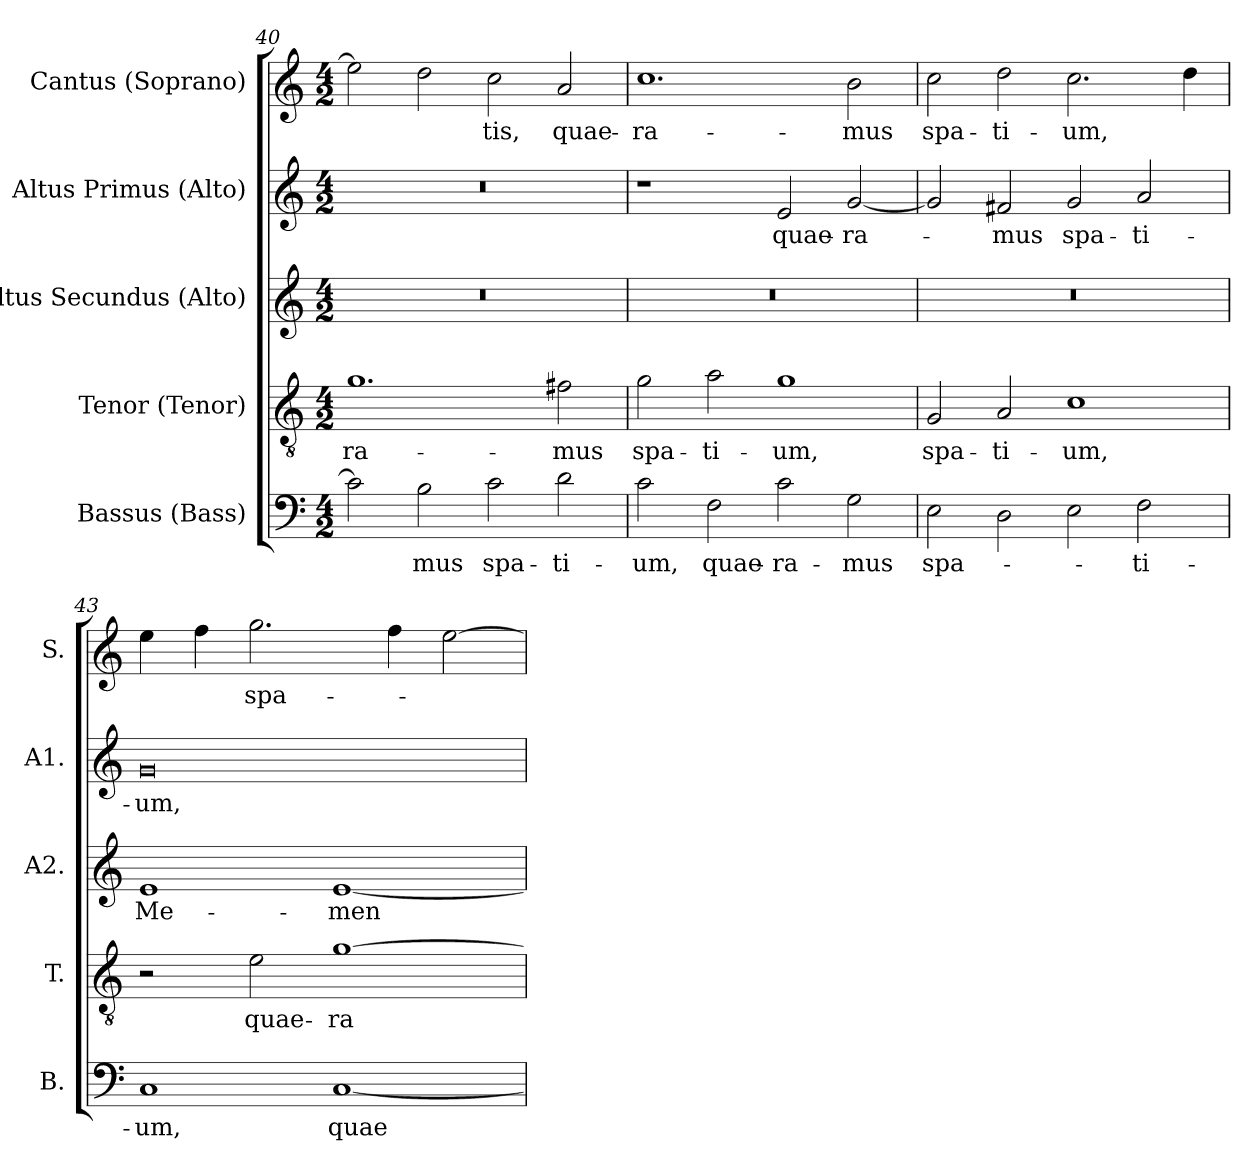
**kern	**text	**kern	**text	**kern	**text	**kern	**text	**kern	**text
*part5	*part5	*part4	*part4	*part3	*part3	*part2	*part2	*part1	*part1
*staff5	*staff5	*staff4	*staff4	*staff3	*staff3	*staff2	*staff2	*staff1	*staff1
*I"Bassus (Bass)	*	*I"Tenor (Tenor)	*	*I"Altus Secundus (Alto)	*	*I"Altus Primus (Alto)	*	*I"Cantus (Soprano)	*
*I'B.	*	*I'T.	*	*I'A2.	*	*I'A1.	*	*I'S.	*
!!LO:LB:g=z
*clefF4	*	*clefGv2	*	*clefG2	*	*clefG2	*	*clefG2	*
*	*	*ITrd7c12	*	*	*	*	*	*	*
*k[]	*	*k[]	*	*k[]	*	*k[]	*	*k[]	*
*C:	*	*C:	*	*C:	*	*C:	*	*C:	*
*M4/2	*	*M4/2	*	*M4/2	*	*M4/2	*	*M4/2	*
=40	=40	=40	=40	=40	=40	=40	=40	=40	=40
!	!	!	!LO:LY:b:color=#000000	!LO:N:vis=1	!	!LO:N:vis=1	!	!	!
2ci\]	.	1.Gi	-ra-	0r	.	0r	.	2eei\]	.
!	!LO:LY:b:color=#000000	!	!	!	!	!	!	!	!
2Bi\	-mus	.	.	.	.	.	.	2ddi\	.
!	!LO:LY:b:color=#000000	!	!	!	!	!	!	!	!
!	!	!	!	!	!	!	!	!	!LO:LY:b:color=#000000
2ci\	spa-	.	.	.	.	.	.	2cci\	-tis,
!	!LO:LY:b:color=#000000	!	!	!	!	!	!	!	!
!	!	!	!LO:LY:b:color=#000000	!	!	!	!	!	!
!	!	!	!	!	!	!	!	!	!LO:LY:b:color=#000000
2di\	-ti-	2F#Xi\	-mus	.	.	.	.	2ai/	quae-
=41	=41	=41	=41	=41	=41	=41	=41	=41	=41
!	!LO:LY:b:color=#000000	!	!	!	!	!	!	!	!
!	!	!	!LO:LY:b:color=#000000	!LO:N:vis=1	!	!	!	!	!
!	!	!	!	!	!	!	!	!	!LO:LY:b:color=#000000
2ci\	-um,	2Gi\	spa-	0r	.	1r	.	1.cci	-ra-
!	!LO:LY:b:color=#000000	!	!	!	!	!	!	!	!
!	!	!	!LO:LY:b:color=#000000	!	!	!	!	!	!
2Fi\	quae-	2Ai\	-ti-	.	.	.	.	.	.
!	!LO:LY:b:color=#000000	!	!	!	!	!	!	!	!
!	!	!	!LO:LY:b:color=#000000	!	!	!	!	!	!
!	!	!	!	!	!	!	!LO:LY:b:color=#000000	!	!
2ci\	-ra-	1Gi	-um,	.	.	2ei/	quae-	.	.
!	!LO:LY:b:color=#000000	!	!	!	!	!	!	!	!
!	!	!	!	!	!	!	!LO:LY:b:color=#000000	!	!
!	!	!	!	!	!	!	!	!	!LO:LY:b:color=#000000
2Gi\	-mus	.	.	.	.	[2gi/	-ra-	2bi\	-mus
=42	=42	=42	=42	=42	=42	=42	=42	=42	=42
!	!LO:LY:b:color=#000000	!	!	!	!	!	!	!	!
!	!	!	!LO:LY:b:color=#000000	!LO:N:vis=1	!	!	!	!	!
!	!	!	!	!	!	!	!	!	!LO:LY:b:color=#000000
2Ei\	spa-	2GGi/	spa-	0r	.	2gi/]	.	2cci\	spa-
!	!	!	!LO:LY:b:color=#000000	!	!	!	!	!	!
!	!	!	!	!	!	!	!LO:LY:b:color=#000000	!	!
!	!	!	!	!	!	!	!	!	!LO:LY:b:color=#000000
2Di\	.	2AAi/	-ti-	.	.	2f#Xi/	-mus	2ddi\	-ti-
!	!	!	!LO:LY:b:color=#000000	!	!	!	!	!	!
!	!	!	!	!	!	!	!LO:LY:b:color=#000000	!	!
!	!	!	!	!	!	!	!	!	!LO:LY:b:color=#000000
2Ei\	.	1Ci	-um,	.	.	2gi/	spa-	2.cci\	-um,
!	!LO:LY:b:color=#000000	!	!	!	!	!	!	!	!
!	!	!	!	!	!	!	!LO:LY:b:color=#000000	!	!
2Fi\	-ti-	.	.	.	.	2ai/	-ti-	.	.
.	.	.	.	.	.	.	.	4ddi\	.
=43	=43	=43	=43	=43	=43	=43	=43	=43	=43
!	!LO:LY:b:color=#000000	!	!	!	!	!	!	!	!
!	!	!	!	!	!LO:LY:b:color=#000000	!	!	!	!
!	!	!	!	!	!	!	!LO:LY:b:color=#000000	!	!
1Ci	-um,	2r	.	1ei	Me-	0gi	-um,	4eei\	.
.	.	.	.	.	.	.	.	4ffi\	.
!	!	!	!LO:LY:b:color=#000000	!	!	!	!	!	!
!	!	!	!	!	!	!	!	!	!LO:LY:b:color=#000000
.	.	2Ei\	quae-	.	.	.	.	2.ggi\	spa-
!	!LO:LY:b:color=#000000	!	!	!	!	!	!	!	!
!	!	!	!LO:LY:b:color=#000000	!	!	!	!	!	!
!	!	!	!	!	!LO:LY:b:color=#000000	!	!	!	!
[1Ci	quae-	[1Gi	-ra-	[1ei	-men-	.	.	.	.
.	.	.	.	.	.	.	.	4ffi\	.
.	.	.	.	.	.	.	.	[2eei\	.
=	=	=	=	=	=	=	=	=	=
*-	*-	*-	*-	*-	*-	*-	*-	*-	*-
